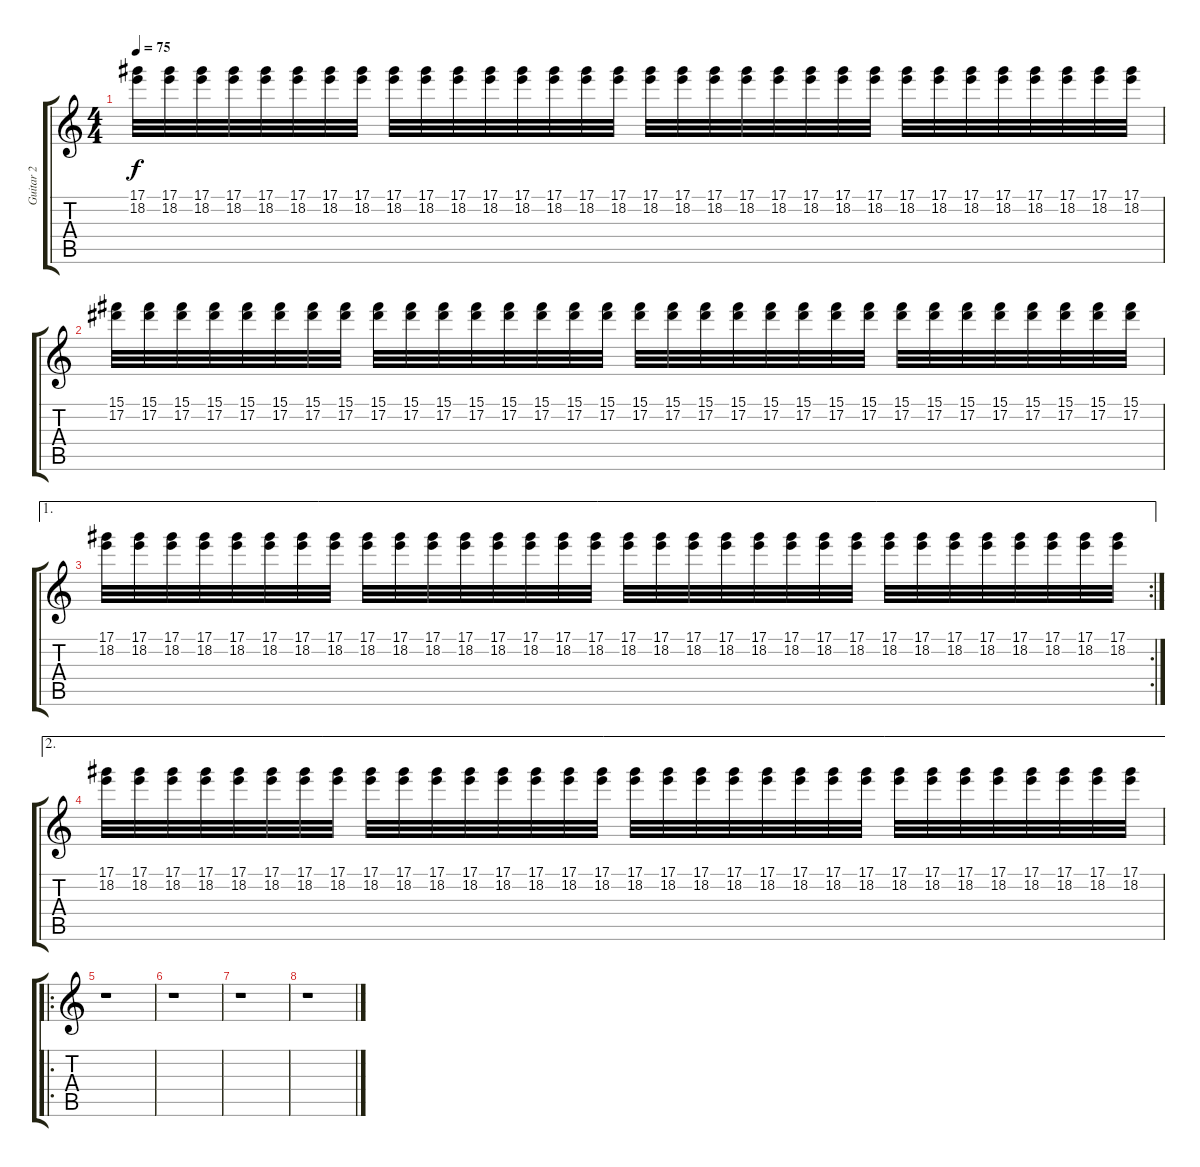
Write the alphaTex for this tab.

\track ("Guitar 2" "Guitar 2") {instrument electricguitarclean}
\staff {score tabs}
\tuning (Eb4 Bb3 Gb3 Db3 Ab2 Db2) {hide}
\ts (4 4)
\tempo 75
\clef g2
\ks c
(17.1 18.2).32{dy f} (17.1 18.2).32 (17.1 18.2).32 (17.1 18.2).32 (17.1 18.2).32 (17.1 18.2).32 (17.1 18.2).32 (17.1 18.2).32 (17.1 18.2).32 (17.1 18.2).32 (17.1 18.2).32 (17.1 18.2).32 (17.1 18.2).32 (17.1 18.2).32 (17.1 18.2).32 (17.1 18.2).32 (17.1 18.2).32 (17.1 18.2).32 (17.1 18.2).32 (17.1 18.2).32 (17.1 18.2).32 (17.1 18.2).32 (17.1 18.2).32 (17.1 18.2).32 (17.1 18.2).32 (17.1 18.2).32 (17.1 18.2).32 (17.1 18.2).32 (17.1 18.2).32 (17.1 18.2).32 (17.1 18.2).32 (17.1 18.2).32 |
(15.1 17.2).32 (15.1 17.2).32 (15.1 17.2).32 (15.1 17.2).32 (15.1 17.2).32 (15.1 17.2).32 (15.1 17.2).32 (15.1 17.2).32 (15.1 17.2).32 (15.1 17.2).32 (15.1 17.2).32 (15.1 17.2).32 (15.1 17.2).32 (15.1 17.2).32 (15.1 17.2).32 (15.1 17.2).32 (15.1 17.2).32 (15.1 17.2).32 (15.1 17.2).32 (15.1 17.2).32 (15.1 17.2).32 (15.1 17.2).32 (15.1 17.2).32 (15.1 17.2).32 (15.1 17.2).32 (15.1 17.2).32 (15.1 17.2).32 (15.1 17.2).32 (15.1 17.2).32 (15.1 17.2).32 (15.1 17.2).32 (15.1 17.2).32 |
\ae 1
\rc 2
(17.1 18.2).32 (17.1 18.2).32 (17.1 18.2).32 (17.1 18.2).32 (17.1 18.2).32 (17.1 18.2).32 (17.1 18.2).32 (17.1 18.2).32 (17.1 18.2).32 (17.1 18.2).32 (17.1 18.2).32 (17.1 18.2).32 (17.1 18.2).32 (17.1 18.2).32 (17.1 18.2).32 (17.1 18.2).32 (17.1 18.2).32 (17.1 18.2).32 (17.1 18.2).32 (17.1 18.2).32 (17.1 18.2).32 (17.1 18.2).32 (17.1 18.2).32 (17.1 18.2).32 (17.1 18.2).32 (17.1 18.2).32 (17.1 18.2).32 (17.1 18.2).32 (17.1 18.2).32 (17.1 18.2).32 (17.1 18.2).32 (17.1 18.2).32 |
\ae 2
(17.1 18.2).32 (17.1 18.2).32 (17.1 18.2).32 (17.1 18.2).32 (17.1 18.2).32 (17.1 18.2).32 (17.1 18.2).32 (17.1 18.2).32 (17.1 18.2).32 (17.1 18.2).32 (17.1 18.2).32 (17.1 18.2).32 (17.1 18.2).32 (17.1 18.2).32 (17.1 18.2).32 (17.1 18.2).32 (17.1 18.2).32 (17.1 18.2).32 (17.1 18.2).32 (17.1 18.2).32 (17.1 18.2).32 (17.1 18.2).32 (17.1 18.2).32 (17.1 18.2).32 (17.1 18.2).32 (17.1 18.2).32 (17.1 18.2).32 (17.1 18.2).32 (17.1 18.2).32 (17.1 18.2).32 (17.1 18.2).32 (17.1 18.2).32 |
\ro
r.1 |
r.1 |
r.1 |
r.1
